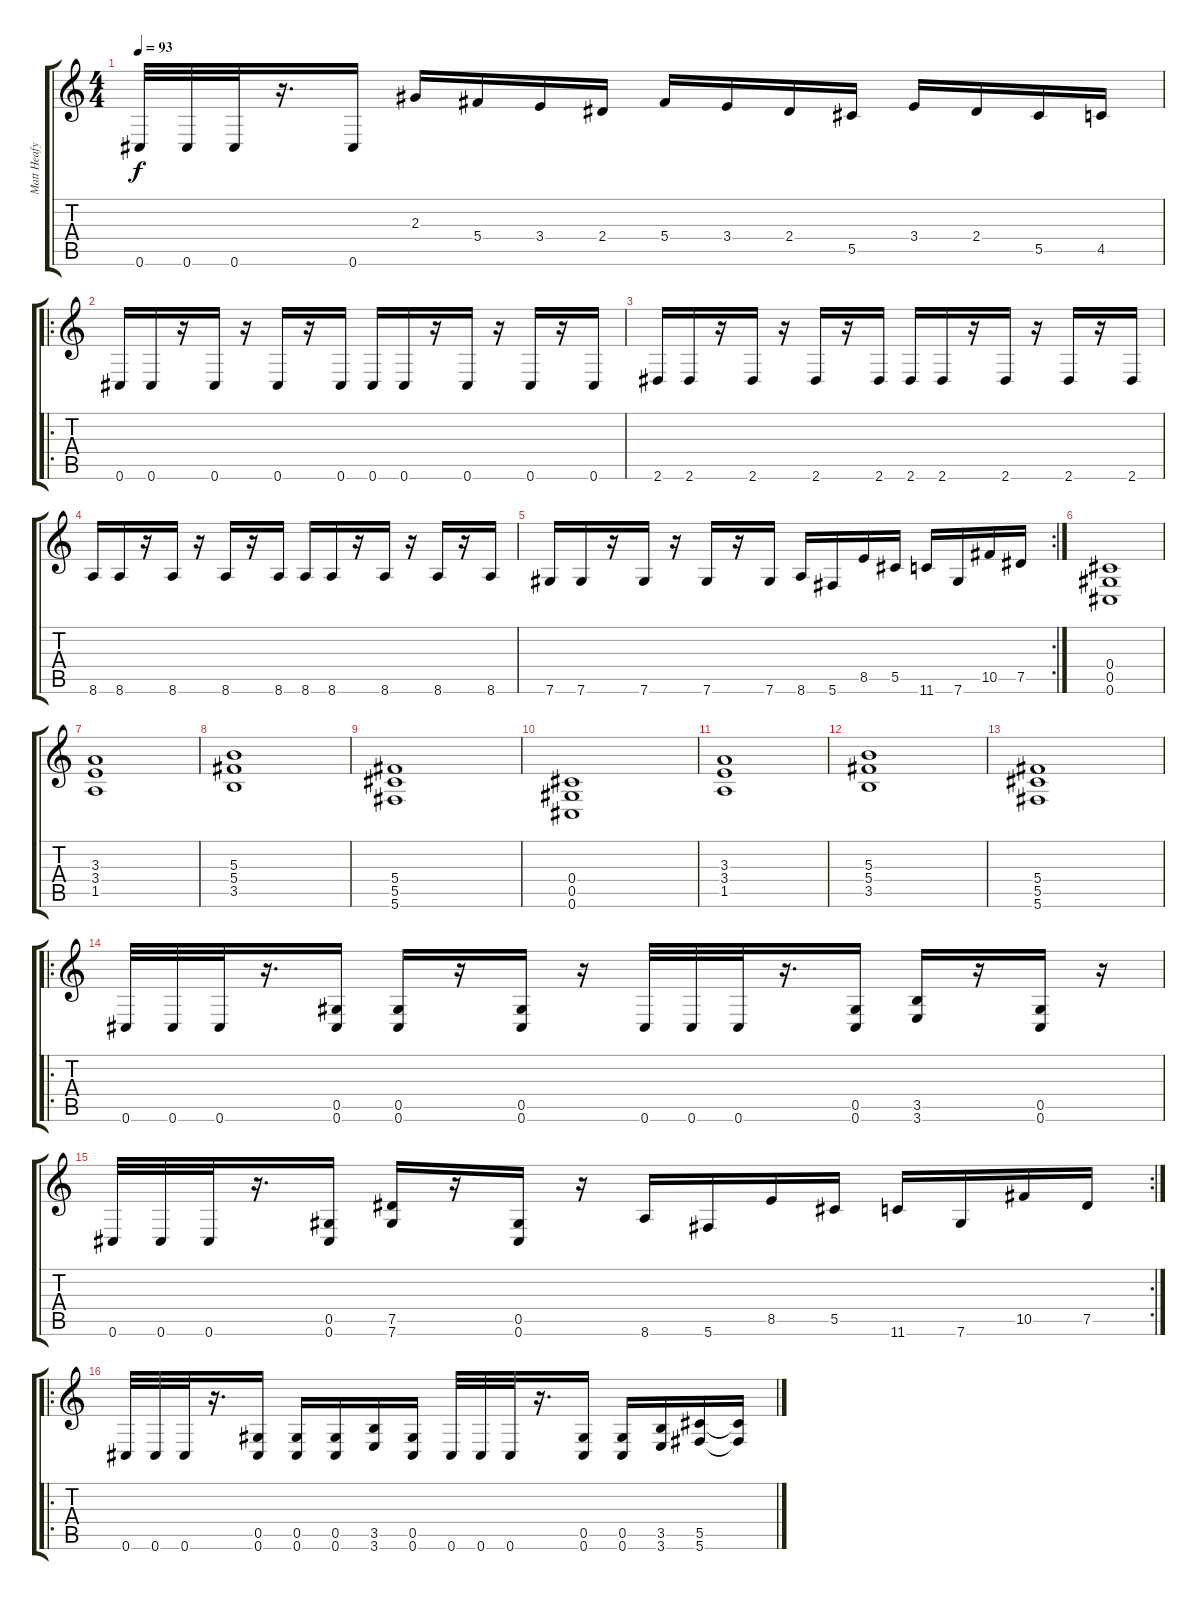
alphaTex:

\track ("Matt Heafy" "Matt Heafy") {instrument overdrivenguitar}
\staff {score tabs}
\tuning (Eb4 Bb3 Gb3 Db3 Ab2 Db2) {hide}
\ts (4 4)
\tempo 93
\clef g2
\ks c
0.6.32{dy f} 0.6.32 0.6.32 r.16{d} 0.6.16 2.3.16 5.4.16 3.4.16 2.4.16 5.4.16 3.4.16 2.4.16 5.5.16 3.4.16 2.4.16 5.5.16 4.5.16 |
\ro
0.6.16 0.6.16 r.16 0.6.16 r.16 0.6.16 r.16 0.6.16 0.6.16 0.6.16 r.16 0.6.16 r.16 0.6.16 r.16 0.6.16 |
2.6.16 2.6.16 r.16 2.6.16 r.16 2.6.16 r.16 2.6.16 2.6.16 2.6.16 r.16 2.6.16 r.16 2.6.16 r.16 2.6.16 |
8.6.16 8.6.16 r.16 8.6.16 r.16 8.6.16 r.16 8.6.16 8.6.16 8.6.16 r.16 8.6.16 r.16 8.6.16 r.16 8.6.16 |
\rc 2
7.6.16 7.6.16 r.16 7.6.16 r.16 7.6.16 r.16 7.6.16 8.6.16 5.6.16 8.5.16 5.5.16 11.6.16 7.6.16 10.5.16 7.5.16 |
(0.4 0.5 0.6).1 |
(3.3 3.4 1.5).1 |
(5.3 5.4 3.5).1 |
(5.4 5.5 5.6).1 |
(0.4 0.5 0.6).1 |
(3.3 3.4 1.5).1 |
(5.3 5.4 3.5).1 |
(5.4 5.5 5.6).1 |
\ro
0.6.32 0.6.32 0.6.32 r.16{d} (0.5 0.6).16 (0.5 0.6).16 r.16 (0.5 0.6).16 r.16 0.6.32 0.6.32 0.6.32 r.16{d} (0.5 0.6).16 (3.5 3.6).16 r.16 (0.5 0.6).16 r.16 |
\rc 2
0.6.32 0.6.32 0.6.32 r.16{d} (0.5 0.6).16 (7.5 7.6).16 r.16 (0.5 0.6).16 r.16 8.6.16 5.6.16 8.5.16 5.5.16 11.6.16 7.6.16 10.5.16 7.5.16 |
\ro
0.6.32 0.6.32 0.6.32 r.16{d} (0.5 0.6).16 (0.5 0.6).16 (0.5 0.6).16 (3.5 3.6).16 (0.5 0.6).16 0.6.32 0.6.32 0.6.32 r.16{d} (0.5 0.6).16 (0.5 0.6).16 (3.5 3.6).16 (5.5 5.6).16 (5.5{t} 5.6{t}).16
